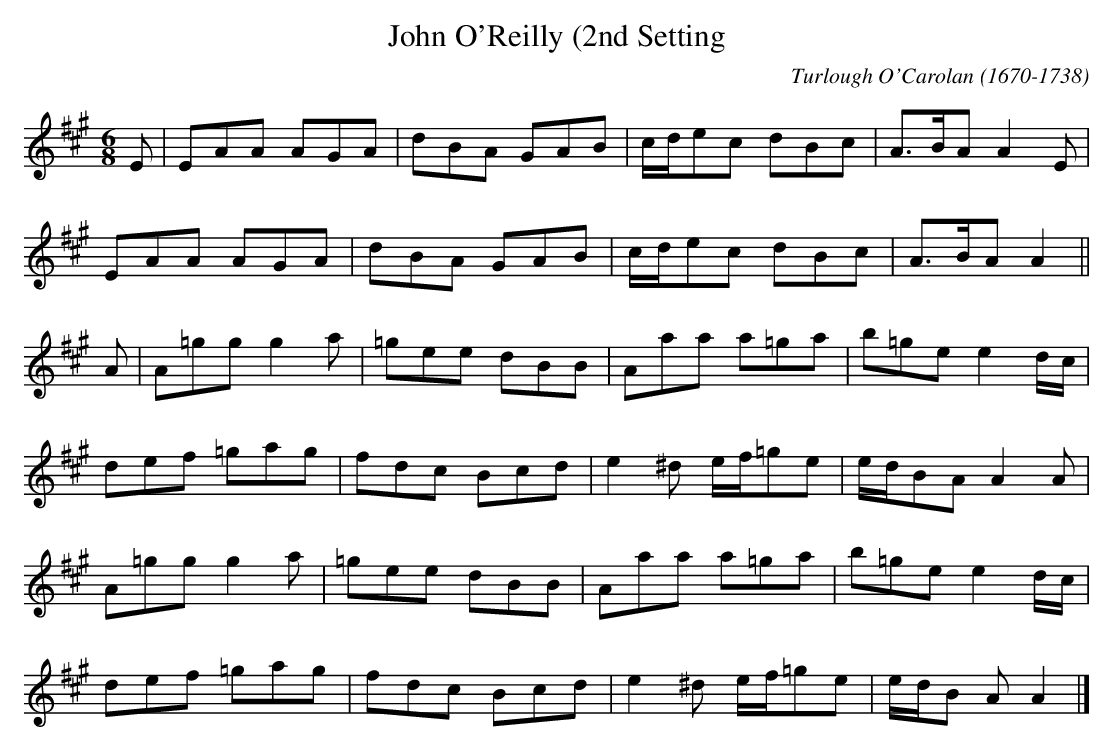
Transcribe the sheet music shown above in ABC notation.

X:1occ
T:John O'Reilly (2nd Setting
C:Turlough O'Carolan (1670-1738)
M:6/8
L:1/8
K:A
C:ALLEGHRETTO
E|EAA AGA|dBA GAB|c/2d/2ec dBc|A3/2B/2A A2E|
EAA AGA|dBA GAB|c/2d/2ec dBc|A3/2B/2A A2||
A|A=gg g2a|=gee dBB|Aaa a=ga|b=gee2d/2c/2|
def =gag|fdc Bcd|e2^d e/2f/2=ge|e/2d/2BA A2A|
A=gg g2a|=gee dBB|Aaa a=ga|b=gee2d/2c/2|
def =gag|fdc Bcd|e2^d e/2f/2=ge|e/2d/2B A A2|]
